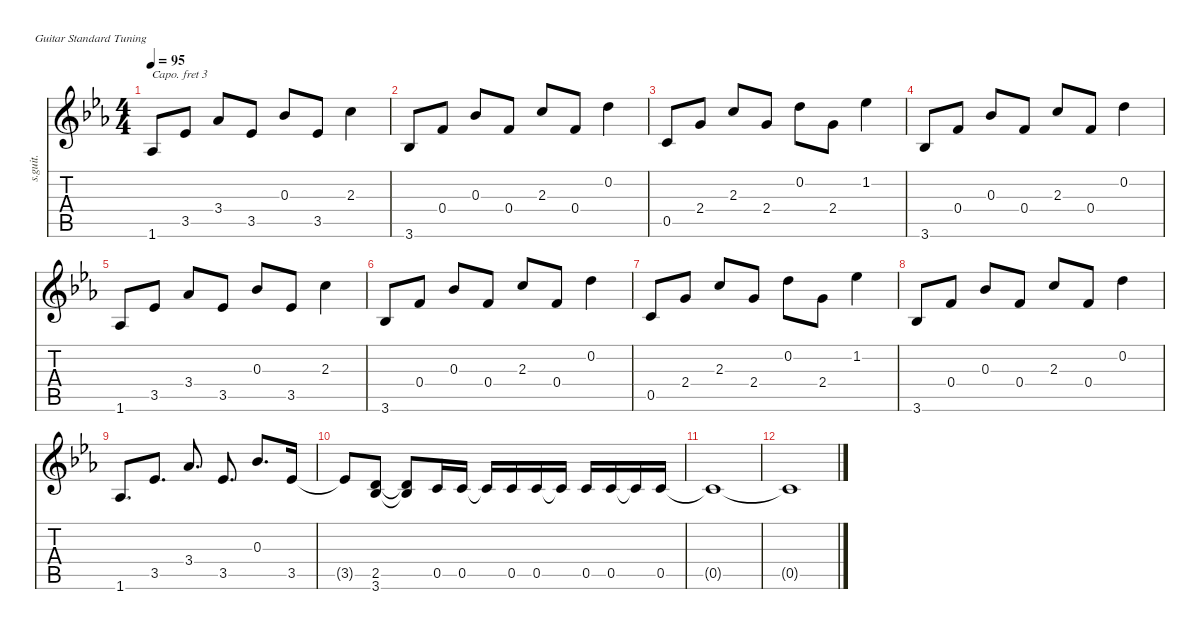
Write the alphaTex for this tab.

\defaultSystemsLayout 4
\hideDynamics
\bracketExtendMode nobrackets
\track ("piano" "s.guit.") {defaultSystemsLayout 4 instrument acousticguitarsteel}
\staff {score tabs}
\capo 3
\tuning (E4 B3 G3 D3 A2 E2)
\ts (4 4)
\tempo 95
\clef g2
\ks eb
1.6{acc b}.8{dy mf beam Up} 3.5{acc b}.8{beam Up} 3.4{acc b}.8{beam Up} 3.5{acc b}.8{beam Up} 0.3{acc b}.8{beam Up} 3.5{acc b}.8{beam Up} 2.3{acc forcenatural}.4{beam Down} |
3.6{acc b}.8{beam Up} 0.4{acc forcenatural}.8{beam Up} 0.3{acc b}.8{beam Up} 0.4{acc forcenatural}.8{beam Up} 2.3{acc forcenatural}.8{beam Up} 0.4{acc forcenatural}.8{beam Up} 0.2{acc forcenatural}.4{beam Down} |
0.5{acc forcenatural}.8{beam Up} 2.4{acc forcenatural}.8{beam Up} 2.3{acc forcenatural}.8{beam Up} 2.4{acc forcenatural}.8{beam Up} 0.2{acc forcenatural}.8{beam Down} 2.4{acc forcenatural}.8{beam Down} 1.2{acc b}.4{beam Down} |
3.6{acc b}.8{beam Up} 0.4{acc forcenatural}.8{beam Up} 0.3{acc b}.8{beam Up} 0.4{acc forcenatural}.8{beam Up} 2.3{acc forcenatural}.8{beam Up} 0.4{acc forcenatural}.8{beam Up} 0.2{acc forcenatural}.4{beam Down} |
1.6{acc b}.8{beam Up} 3.5{acc b}.8{beam Up} 3.4{acc b}.8{beam Up} 3.5{acc b}.8{beam Up} 0.3{acc b}.8{beam Up} 3.5{acc b}.8{beam Up} 2.3{acc forcenatural}.4{beam Down} |
3.6{acc b}.8{beam Up} 0.4{acc forcenatural}.8{beam Up} 0.3{acc b}.8{beam Up} 0.4{acc forcenatural}.8{beam Up} 2.3{acc forcenatural}.8{beam Up} 0.4{acc forcenatural}.8{beam Up} 0.2{acc forcenatural}.4{beam Down} |
0.5{acc forcenatural}.8{beam Up} 2.4{acc forcenatural}.8{beam Up} 2.3{acc forcenatural}.8{beam Up} 2.4{acc forcenatural}.8{beam Up} 0.2{acc forcenatural}.8{beam Down} 2.4{acc forcenatural}.8{beam Down} 1.2{acc b}.4{beam Down} |
3.6{acc b}.8{beam Up} 0.4{acc forcenatural}.8{beam Up} 0.3{acc b}.8{beam Up} 0.4{acc forcenatural}.8{beam Up} 2.3{acc forcenatural}.8{beam Up} 0.4{acc forcenatural}.8{beam Up} 0.2{acc forcenatural}.4{beam Down} |
1.6{acc b}.8{d beam Up} 3.5{acc b}.8{d beam Up} 3.4{acc b}.8{d beam Up} 3.5{acc b}.8{d beam Up} 0.3{acc b}.8{d beam Up} 3.5{acc b}.16{beam Up} |
3.5{t acc b}.8{beam Up} (3.6{acc b} 2.5{acc forcenatural}).8{beam Up} (2.5{t acc forcenatural} 3.6{t acc b}).8{beam Up} 0.5{acc forcenatural}.16{beam Up} 0.5{acc forcenatural}.16{beam Up} 0.5{t acc forcenatural}.16{beam Up} 0.5{acc forcenatural}.16{beam Up} 0.5{acc forcenatural}.16{beam Up} 0.5{t acc forcenatural}.16{beam Up} 0.5{acc forcenatural}.16{beam Up} 0.5{acc forcenatural}.16{beam Up} 0.5{t acc forcenatural}.16{beam Up} 0.5{acc forcenatural}.16{beam Up} |
0.5{t acc forcenatural}.1{beam Up} |
0.5{t acc forcenatural}.1{beam Up}
